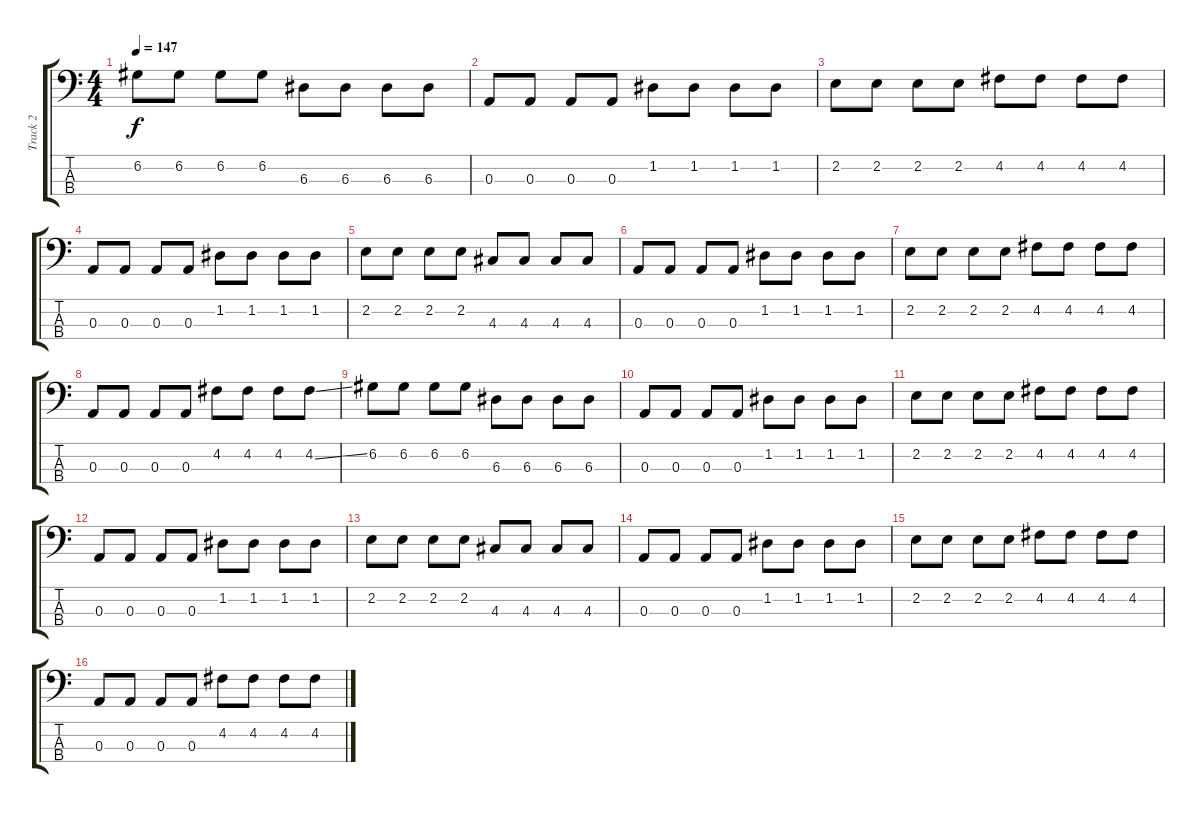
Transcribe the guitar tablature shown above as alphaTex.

\track ("Track 2" "Track 2") {instrument electricbassfinger}
\staff {score tabs}
\tuning (G2 D2 A1 E1) {hide}
\ts (4 4)
\tempo 147
\clef f4
\ks c
6.2.8{dy f} 6.2.8 6.2.8 6.2.8 6.3.8 6.3.8 6.3.8 6.3.8 |
0.3.8 0.3.8 0.3.8 0.3.8 1.2.8 1.2.8 1.2.8 1.2.8 |
2.2.8 2.2.8 2.2.8 2.2.8 4.2.8 4.2.8 4.2.8 4.2.8 |
0.3.8 0.3.8 0.3.8 0.3.8 1.2.8 1.2.8 1.2.8 1.2.8 |
2.2.8 2.2.8 2.2.8 2.2.8 4.3.8 4.3.8 4.3.8 4.3.8 |
0.3.8 0.3.8 0.3.8 0.3.8 1.2.8 1.2.8 1.2.8 1.2.8 |
2.2.8 2.2.8 2.2.8 2.2.8 4.2.8 4.2.8 4.2.8 4.2.8 |
0.3.8 0.3.8 0.3.8 0.3.8 4.2.8 4.2.8 4.2.8 4.2{ss}.8 |
6.2.8 6.2.8 6.2.8 6.2.8 6.3.8 6.3.8 6.3.8 6.3.8 |
0.3.8 0.3.8 0.3.8 0.3.8 1.2.8 1.2.8 1.2.8 1.2.8 |
2.2.8 2.2.8 2.2.8 2.2.8 4.2.8 4.2.8 4.2.8 4.2.8 |
0.3.8 0.3.8 0.3.8 0.3.8 1.2.8 1.2.8 1.2.8 1.2.8 |
2.2.8 2.2.8 2.2.8 2.2.8 4.3.8 4.3.8 4.3.8 4.3.8 |
0.3.8 0.3.8 0.3.8 0.3.8 1.2.8 1.2.8 1.2.8 1.2.8 |
2.2.8 2.2.8 2.2.8 2.2.8 4.2.8 4.2.8 4.2.8 4.2.8 |
0.3.8 0.3.8 0.3.8 0.3.8 4.2.8 4.2.8 4.2.8 4.2{ss}.8
